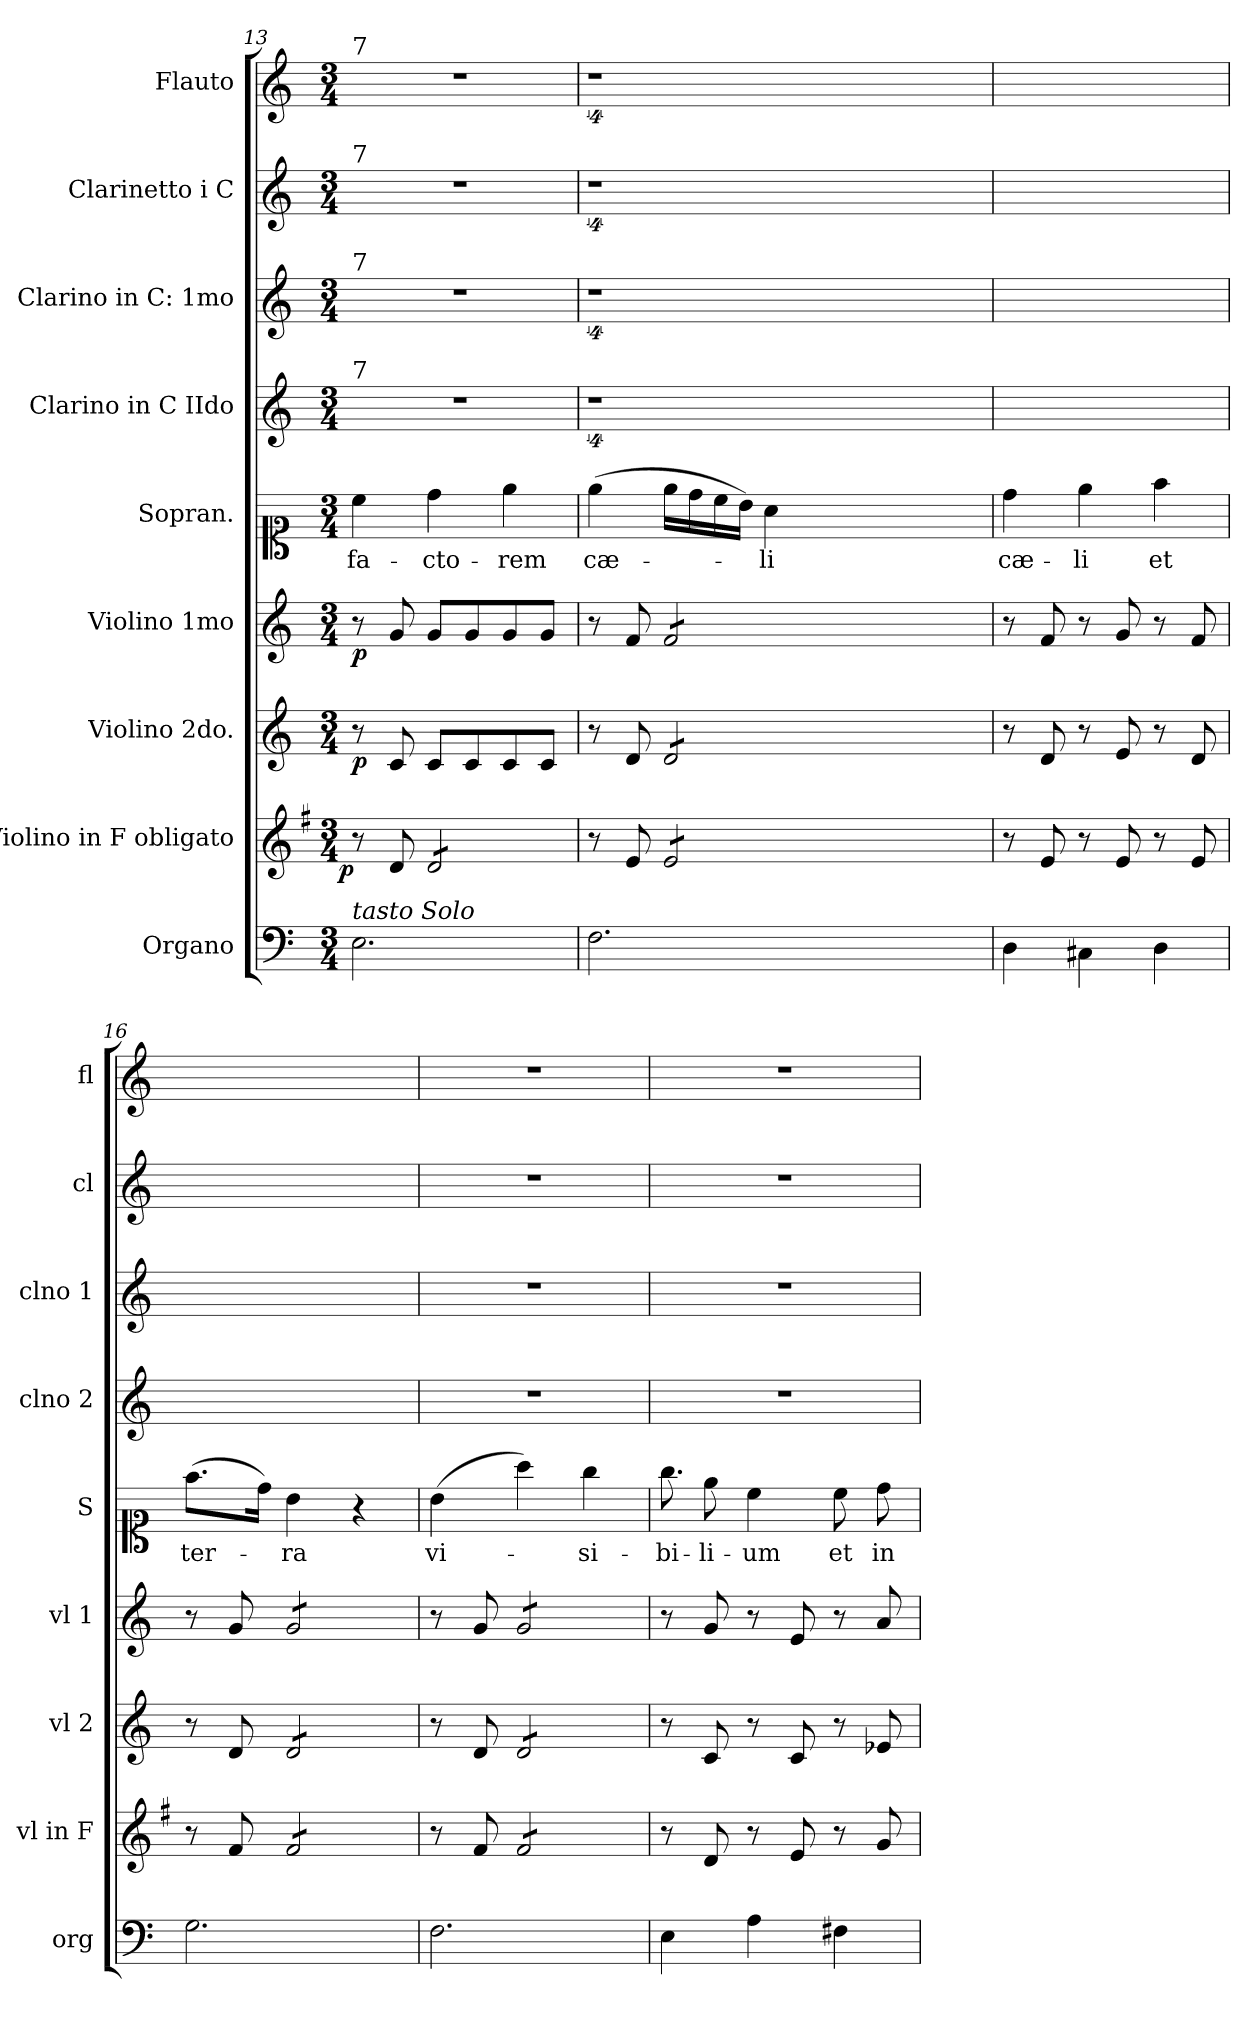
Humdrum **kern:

**kern	**kern	**dynam	**kern	**dynam	**kern	**dynam	**kern	**text	**kern	**kern	**kern	**kern
*part9	*part8	*part8	*part7	*part7	*part6	*part6	*part5	*part5	*part4	*part3	*part2	*part1
*staff9	*staff8	*staff8	*staff7	*staff7	*staff6	*staff6	*staff5	*staff5	*staff4	*staff3	*staff2	*staff1
*I"Organo	*I"Violino in F obligato	*	*I"Violino 2do.	*	*I"Violino 1mo	*	*I"Sopran.	*	*I"Clarino in C IIdo	*I"Clarino in C: 1mo	*I"Clarinetto i C	*I"Flauto
*I'org	*I'vl in F	*	*I'vl 2	*	*I'vl 1	*	*I'S	*	*I'clno 2	*I'clno 1	*I'cl	*I'fl
*clefF4	*clefG2	*	*clefG2	*	*clefG2	*	*clefC1	*	*clefG2	*clefG2	*clefG2	*clefG2
*	*ITrd4c7	*	*	*	*	*	*	*	*	*	*	*
*k[]	*k[]	*	*k[]	*	*k[]	*	*k[]	*	*k[]	*k[]	*k[]	*k[]
*C:	*C:	*	*C:	*	*C:	*	*C:	*	*C:	*C:	*C:	*C:
*M3/4	*M3/4	*	*M3/4	*	*M3/4	*	*M3/4	*	*M3/4	*M3/4	*M3/4	*M3/4
=13	=13	=13	=13	=13	=13	=13	=13	=13	=13	=13	=13	=13
!	!	!	!	!	!	!	!	!	!	!	!	!LO:TX:a:t=7
!	!	!	!	!	!	!	!	!	!	!	!LO:TX:a:t=7	!
!	!	!	!	!	!	!	!	!	!	!LO:TX:a:t=7	!	!
!	!	!	!	!	!	!	!	!	!LO:TX:a:t=7	!	!	!
!LO:TX:a:i:t=tasto Solo	!	!	!	!	!	!	!	!	!	!	!	!
!	!	!LO:DY:b:rj	!	!LO:DY:b	!	!LO:DY:b	!	!	!	!	!	!
2.E\	8r	p	8r	p	8r	p	4cc\	fa-	2.r	2.r	2.r	2.r
.	8G/	.	8c/	.	8g/	.	.	.	.	.	.	.
*	*tremolo	*	*	*	*	*	*	*	*	*	*	*
.	8G/L	.	8c/L	.	8g/L	.	4dd\	-cto-	.	.	.	.
.	8G/	.	8c/	.	8g/	.	.	.	.	.	.	.
.	8G/	.	8c/	.	8g/	.	4ee\	-rem	.	.	.	.
.	8G/J	.	8c/J	.	8g/J	.	.	.	.	.	.	.
*	*Xtremolo	*	*	*	*	*	*	*	*	*	*	*
=14	=14	=14	=14	=14	=14	=14	=14	=14	=14	=14	=14	=14
2.F\	8r	.	8r	.	8r	.	(>4ee\	cæ-	4%9r	4%9r	4%9r	4%9r
.	8A/	.	8d/	.	8f/	.	.	.	.	.	.	.
*	*tremolo	*	*	*	*	*	*	*	*	*	*	*
*	*	*	*tremolo	*	*	*	*	*	*	*	*	*
*	*	*	*	*	*tremolo	*	*	*	*	*	*	*
.	8A/L	.	8d/L	.	8f/L	.	16ee\LL	.	.	.	.	.
.	.	.	.	.	.	.	16dd\	.	.	.	.	.
.	8A/	.	8d/	.	8f/	.	16cc\	.	.	.	.	.
.	.	.	.	.	.	.	16b\JJ)	.	.	.	.	.
.	8A/	.	8d/	.	8f/	.	4a\	-li	.	.	.	.
.	8A/J	.	8d/J	.	8f/J	.	.	.	.	.	.	.
*	*	*	*	*	*Xtremolo	*	*	*	*	*	*	*
*	*	*	*Xtremolo	*	*	*	*	*	*	*	*	*
*	*Xtremolo	*	*	*	*	*	*	*	*	*	*	*
1.ryy	1.ryy	.	1.ryy	.	1.ryy	.	1.ryy	.	.	.	.	.
=15	=15	=15	=15	=15	=15	=15	=15	=15	=15	=15	=15	=15
4D\	8r	.	8r	.	8r	.	4dd\	cæ-	2.ryy	2.ryy	2.ryy	2.ryy
.	8A/	.	8d/	.	8f/	.	.	.	.	.	.	.
4C#X\	8r	.	8r	.	8r	.	4ee\	-li	.	.	.	.
.	8A/	.	8e/	.	8g/	.	.	.	.	.	.	.
4D\	8r	.	8r	.	8r	.	4ff\	et	.	.	.	.
.	8A/	.	8d/	.	8f/	.	.	.	.	.	.	.
=16	=16	=16	=16	=16	=16	=16	=16	=16	=16	=16	=16	=16
2.G\	8r	.	8r	.	8r	.	(>8.ff\L	ter-	2.ryy	2.ryy	2.ryy	2.ryy
.	8B/	.	8d/	.	8g/	.	.	.	.	.	.	.
.	.	.	.	.	.	.	16dd\Jk)	.	.	.	.	.
*	*tremolo	*	*	*	*	*	*	*	*	*	*	*
*	*	*	*tremolo	*	*	*	*	*	*	*	*	*
*	*	*	*	*	*tremolo	*	*	*	*	*	*	*
.	8B/L	.	8d/L	.	8g/L	.	4b\	-ra	.	.	.	.
.	8B/	.	8d/	.	8g/	.	.	.	.	.	.	.
.	8B/	.	8d/	.	8g/	.	4r	.	.	.	.	.
.	8B/J	.	8d/J	.	8g/J	.	.	.	.	.	.	.
*	*	*	*	*	*Xtremolo	*	*	*	*	*	*	*
*	*	*	*Xtremolo	*	*	*	*	*	*	*	*	*
*	*Xtremolo	*	*	*	*	*	*	*	*	*	*	*
=17	=17	=17	=17	=17	=17	=17	=17	=17	=17	=17	=17	=17
2.F\	8r	.	8r	.	8r	.	(>4b\	vi-	2.r	2.r	2.r	2.r
.	8B/	.	8d/	.	8g/	.	.	.	.	.	.	.
*	*tremolo	*	*	*	*	*	*	*	*	*	*	*
*	*	*	*tremolo	*	*	*	*	*	*	*	*	*
*	*	*	*	*	*tremolo	*	*	*	*	*	*	*
.	8B/L	.	8d/L	.	8g/L	.	4aa\)	.	.	.	.	.
.	8B/	.	8d/	.	8g/	.	.	.	.	.	.	.
.	8B/	.	8d/	.	8g/	.	4gg\	-si-	.	.	.	.
.	8B/J	.	8d/J	.	8g/J	.	.	.	.	.	.	.
*	*	*	*	*	*Xtremolo	*	*	*	*	*	*	*
*	*	*	*Xtremolo	*	*	*	*	*	*	*	*	*
*	*Xtremolo	*	*	*	*	*	*	*	*	*	*	*
=18	=18	=18	=18	=18	=18	=18	=18	=18	=18	=18	=18	=18
!	!	!	!	!	!	!	!LO:N:vis=8.	!	!	!	!	!
4E\	8r	.	8r	.	8r	.	8gg\	-bi-	2.r	2.r	2.r	2.r
.	8G/	.	8c/	.	8g/	.	8ee\	-li-	.	.	.	.
4A\	8r	.	8r	.	8r	.	4cc\	-um	.	.	.	.
.	8A/	.	8c/	.	8e/	.	.	.	.	.	.	.
4F#X\	8r	.	8r	.	8r	.	8cc\	et	.	.	.	.
.	8c/	.	8e-X/	.	8a/	.	8dd\	in-	.	.	.	.
=	=	=	=	=	=	=	=	=	=	=	=	=
*-	*-	*-	*-	*-	*-	*-	*-	*-	*-	*-	*-	*-
